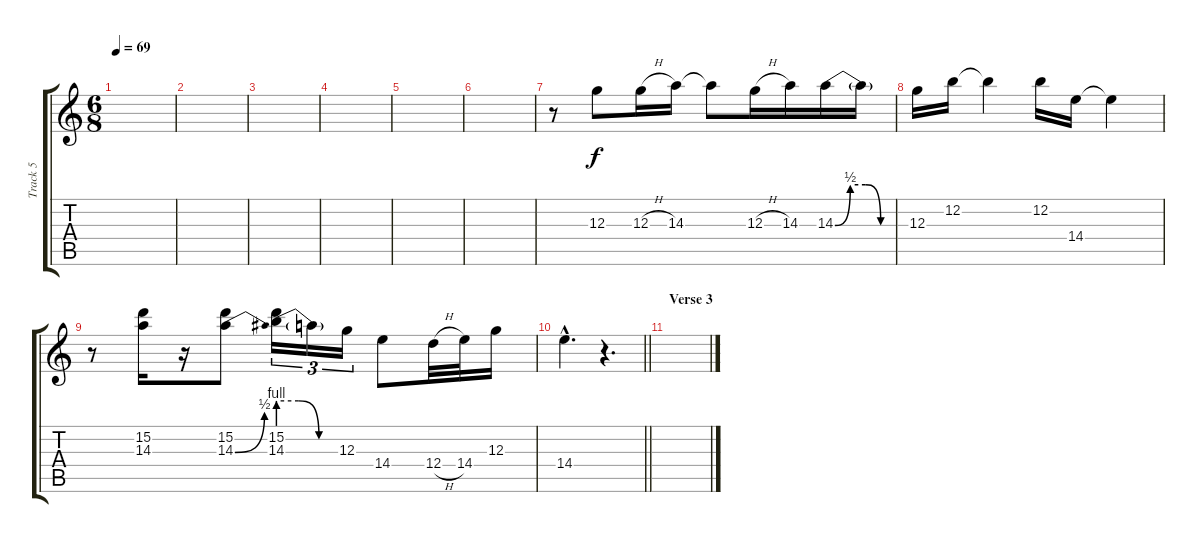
\track ("Track 5" "Track 5") {instrument electricguitarclean}
\staff {score tabs}
\tuning (E4 B3 G3 D3 A2 E2) {hide}
\ts (6 8)
\tempo 69
\clef g2
\ks c
|
|
|
|
|
|
r.8{instrument electricguitarjazz} 12.3.8 12.3{h}.16 14.3.16 14.3{t}.8 12.3{h}.16 14.3.16 14.3{be (custom 0 0 15 2 30 2 45 0 60 0)}.16 14.3{t}.16 |
12.3.16 12.2.16 12.2{t}.4 12.2.16 14.4.16 14.4{t}.4 |
r.8 (15.2 14.3).16 r.16 (15.2 14.3{be (bend 0 0 60 2)}).8 (15.2 14.3{be (custom 0 4 20 4 40 0 60 0)}).16{tu (3 2)} 14.3{t}.16{tu (3 2)} 12.3.16{tu (3 2)} 14.4.8 12.4{h}.32 14.4.32 12.3.16 |
\barLineRight lightlight
14.4{hac}.4{d} r.4{d} |
\section ("" "Verse 3")
